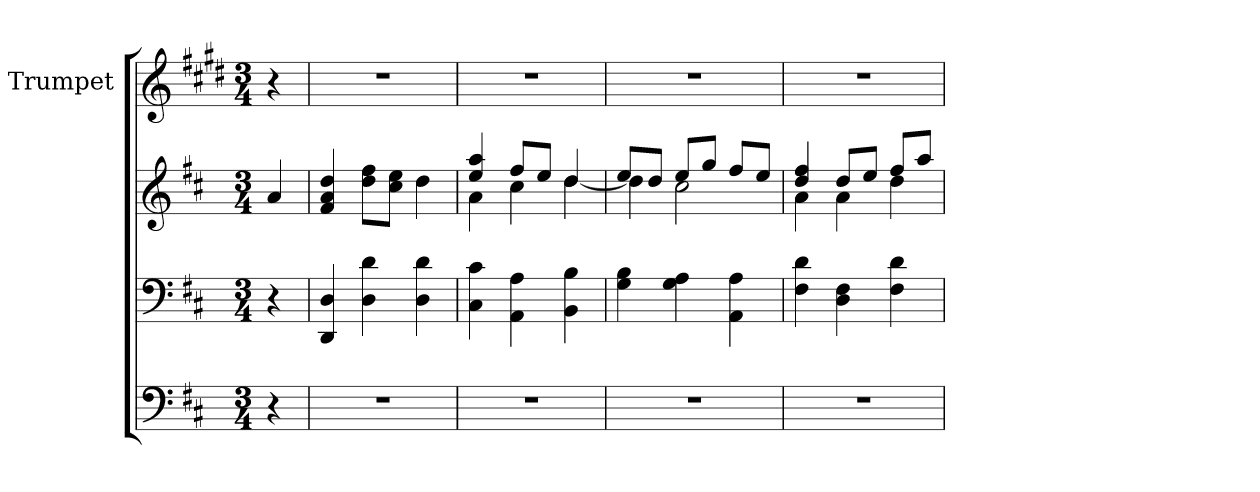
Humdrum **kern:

**kern	**kern	**kern	**kern
*part4	*part3	*part2	*part1
*staff4	*staff3	*staff2	*staff1
*	*	*	*I"Trumpet
*	*	*	*I'Tpt
*clefF4	*clefF4	*clefG2	*clefG2
*	*	*	*ITrd-6c-10
*k[f#c#]	*k[f#c#]	*k[f#c#]	*k[f#c#]
*M3/4	*M3/4	*M3/4	*M3/4
=	=	=	=
4r	4r	4a/	4r
=1	=1	=1	=1
2.r	4DD/ 4D/	4f#/ 4a/ 4dd/	2.r
.	4D\ 4d\	8dd\ 8ff#\L	.
.	.	8cc#\ 8ee\J	.
.	4D\ 4d\	4dd\	.
=2	=2	=2	=2
*	*	*^	*
2.r	4C#\ 4c#\	4ee/ 4aa/	4a\	2.r
.	4AA\ 4A\	8ff#/L	4cc#\	.
.	.	8ee/J	.	.
.	4BB\ 4B\	4dd/	[4dd\	.
=3	=3	=3	=3	=3
2.r	4G\ 4B\	8ee/L	4dd\]	2.r
.	.	8dd/J	.	.
.	4G\ 4A\	8ee/L	2cc#\	.
.	.	8gg/J	.	.
.	4AA\ 4A\	8ff#/L	.	.
.	.	8ee/J	.	.
=4	=4	=4	=4	=4
2.r	4F#\ 4d\	4dd/ 4ff#/	4a\	2.r
.	4D\ 4F#\	8dd/L	4a\	.
.	.	8ee/J	.	.
.	4F#\ 4d\	8ff#/L	4dd\	.
.	.	8aa/J	.	.
*	*	*v	*v	*
=	=	=	=
*-	*-	*-	*-
